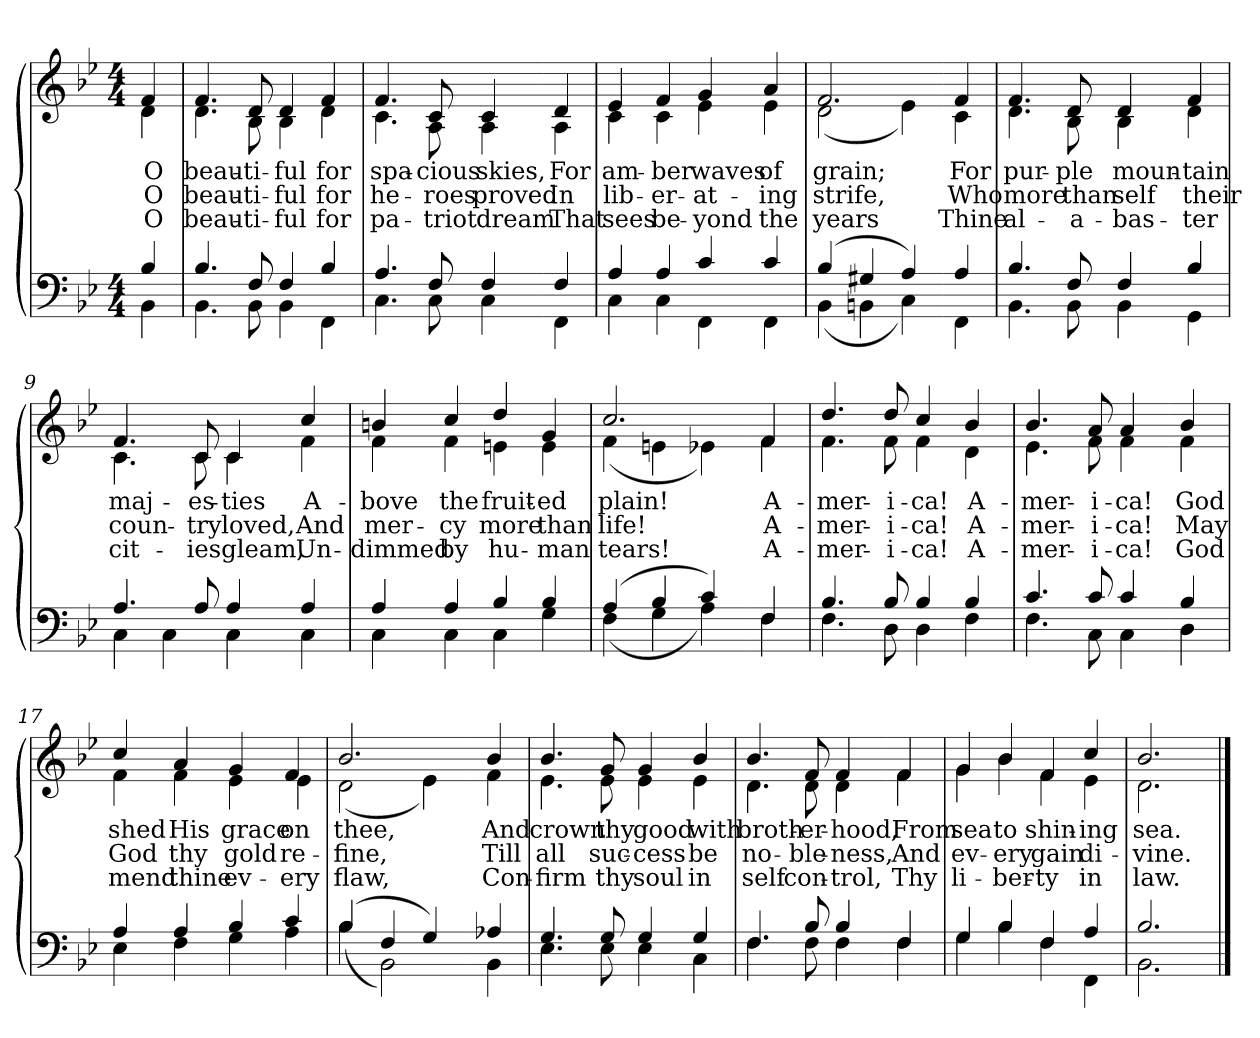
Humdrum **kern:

**kern	**kern	**text	**text	**text
*part2	*part1	*part1	*part1	*part1
*staff2	*staff1	*staff1	*staff1	*staff1
*clefF4	*clefG2	*	*	*
*k[b-e-]	*k[b-e-]	*	*	*
*M4/4	*M4/4	*	*	*
=1	=1	=1	=1	=1
*^	*	*	*	*
!	!	!LO:TX:b:i:t=Verse	!	!	!
!	!	!	!LO:LY:b	!LO:LY:b	!LO:LY:b
*	*	*^	*	*	*
4B-/	4BB-\	4f/	4d\	O	O	O
=2	=2	=2	=2	=2	=2	=2
!	!	!	!	!LO:LY:b	!LO:LY:b	!LO:LY:b
4.B-/	4.BB-\	4.f/	4.d\	beau-	beau-	beau-
!	!	!	!	!LO:LY:b	!LO:LY:b	!LO:LY:b
8F/	8BB-\	8d/	8B-\	-ti-	-ti-	-ti-
!	!	!	!	!LO:LY:b	!LO:LY:b	!LO:LY:b
4F/	4BB-\	4d/	4B-\	-ful	-ful	-ful
!	!	!	!	!LO:LY:b	!LO:LY:b	!LO:LY:b
4B-/	4FF\	4f/	4d\	for	for	for
=3	=3	=3	=3	=3	=3	=3
!	!	!	!	!LO:LY:b	!LO:LY:b	!LO:LY:b
4.A/	4.C\	4.f/	4.c\	spa-	he-	pa-
!	!	!	!	!LO:LY:b	!LO:LY:b	!LO:LY:b
8F/	8C\	8c/	8A\	-cious	-roes	-triot
!	!	!	!	!LO:LY:b	!LO:LY:b	!LO:LY:b
4F/	4C\	4c/	4A\	skies,	proved	dream
!!LO:LB:g=z	!!
=4-	=4-	=4-	=4-	=4-	=4-	=4-
!	!	!	!	!LO:LY:b	!LO:LY:b	!LO:LY:b
4F/	4FF\	4d/	4A\	For	In	That
=5	=5	=5	=5	=5	=5	=5
!	!	!	!	!LO:LY:b	!LO:LY:b	!LO:LY:b
4A/	4C\	4e-/	4c\	am-	lib-	sees
!	!	!	!	!LO:LY:b	!LO:LY:b	!LO:LY:b
4A/	4C\	4f/	4c\	-ber	-er-	be-
!	!	!	!	!LO:LY:b	!LO:LY:b	!LO:LY:b
4c/	4FF\	4g/	4e-\	waves	-at-	-yond
!	!	!	!	!LO:LY:b	!LO:LY:b	!LO:LY:b
4c/	4FF\	4a/	4e-\	of	-ing	the
=6	=6	=6	=6	=6	=6	=6
!	!	!	!	!LO:LY:b	!LO:LY:b	!LO:LY:b
(>4B-/	(<4BB-\	2.f/	(<2d\	grain;	strife,	years
4G#X/	4BBn\	.	.	.	.	.
4A/)	4C\)	.	4e-\)	.	.	.
!!LO:LB:g=z	!!
=7-	=7-	=7-	=7-	=7-	=7-	=7-
!	!	!	!	!LO:LY:b	!LO:LY:b	!LO:LY:b
4A/	4FF\	4f/	4c\	For	Who	Thine
=8	=8	=8	=8	=8	=8	=8
!	!	!	!	!LO:LY:b	!LO:LY:b	!LO:LY:b
4.B-/	4.BB-\	4.f/	4.d\	pur-	more	al-
!	!	!	!	!LO:LY:b	!LO:LY:b	!LO:LY:b
8F/	8BB-\	8d/	8B-\	-ple	than	-a-
!	!	!	!	!LO:LY:b	!LO:LY:b	!LO:LY:b
4F/	4BB-\	4d/	4B-\	moun-	self	-bas-
!	!	!	!	!LO:LY:b	!LO:LY:b	!LO:LY:b
4B-/	4GG\	4f/	4d\	-tain	their	-ter
=9	=9	=9	=9	=9	=9	=9
!	!	!	!	!LO:LY:b	!LO:LY:b	!LO:LY:b
4.A/	4C\	4.f/	4.c\	maj-	coun-	cit-
.	4C\	.	.	.	.	.
!	!	!	!	!LO:LY:b	!LO:LY:b	!LO:LY:b
8A/	.	8c/	8c\	-es-	-try	-ies
!	!	!	!	!LO:LY:b	!LO:LY:b	!LO:LY:b
4A/	4C\	4c/	4c\	-ties	loved,	gleam,
!!LO:LB:g=z	!!
=10-	=10-	=10-	=10-	=10-	=10-	=10-
!	!	!	!	!LO:LY:b	!LO:LY:b	!LO:LY:b
4A/	4C\	4cc/	4f\	A-	And	Un-
=11	=11	=11	=11	=11	=11	=11
!	!	!	!	!LO:LY:b	!LO:LY:b	!LO:LY:b
4A/	4C\	4bn/	4f\	-bove	mer-	-dimmed
!	!	!	!	!LO:LY:b	!LO:LY:b	!LO:LY:b
4A/	4C\	4cc/	4f\	the	-cy	by
!	!	!	!	!LO:LY:b	!LO:LY:b	!LO:LY:b
4B-/	4C\	4dd/	4en\	fruit-	more	hu-
!	!	!	!	!LO:LY:b	!LO:LY:b	!LO:LY:b
4B-/	4G\	4g/	4e\	-ed	than	-man
=12	=12	=12	=12	=12	=12	=12
!	!	!	!	!LO:LY:b	!LO:LY:b	!LO:LY:b
(>4A/	(<4F\	2.cc/	(<4f\	plain!	life!	tears!
4B-/	4G\	.	4en\	.	.	.
4c/)	4A\)	.	4e-X\)	.	.	.
!!LO:LB:g=z	!!
=13-	=13-	=13-	=13-	=13-	=13-	=13-
!	!	!	!	!LO:LY:b	!LO:LY:b	!LO:LY:b
4F/	4F\	4f/	4f\	A-	A-	A-
=14	=14	=14	=14	=14	=14	=14
!	!	!	!	!LO:LY:b	!LO:LY:b	!LO:LY:b
4.B-/	4.F\	4.dd/	4.f\	-mer-	-mer-	-mer-
!	!	!	!	!LO:LY:b	!LO:LY:b	!LO:LY:b
8B-/	8D\	8dd/	8f\	-i-	-i-	-i-
!	!	!	!	!LO:LY:b	!LO:LY:b	!LO:LY:b
4B-/	4D\	4cc/	4f\	-ca!	-ca!	-ca!
!	!	!	!	!LO:LY:b	!LO:LY:b	!LO:LY:b
4B-/	4F\	4b-/	4d\	A-	A-	A-
=15	=15	=15	=15	=15	=15	=15
!	!	!	!	!LO:LY:b	!LO:LY:b	!LO:LY:b
4.c/	4.F\	4.b-/	4.e-\	-mer-	-mer-	-mer-
!	!	!	!	!LO:LY:b	!LO:LY:b	!LO:LY:b
8c/	8C\	8a/	8f\	-i-	-i-	-i-
!	!	!	!	!LO:LY:b	!LO:LY:b	!LO:LY:b
4c/	4C\	4a/	4f\	-ca!	-ca!	-ca!
!!LO:LB:g=z	!!
=16-	=16-	=16-	=16-	=16-	=16-	=16-
!	!	!	!	!LO:LY:b	!LO:LY:b	!LO:LY:b
4B-/	4D\	4b-/	4f\	God	May	God
=17	=17	=17	=17	=17	=17	=17
!	!	!	!	!LO:LY:b	!LO:LY:b	!LO:LY:b
4A/	4E-\	4cc/	4f\	shed	God	mend
!	!	!	!	!LO:LY:b	!LO:LY:b	!LO:LY:b
4A/	4F\	4a/	4f\	His	thy	thine
!	!	!	!	!LO:LY:b	!LO:LY:b	!LO:LY:b
4B-/	4G\	4g/	4e-\	grace	gold	ev-
!	!	!	!	!LO:LY:b	!LO:LY:b	!LO:LY:b
4c/	4A\	4f/	4e-\	on	re-	-ery
=18	=18	=18	=18	=18	=18	=18
!	!	!	!	!LO:LY:b	!LO:LY:b	!LO:LY:b
(>4B-/	(<4B-\	2.b-/	(<2d\	thee,	-fine,	flaw,
4F/	2BB-\)	.	.	.	.	.
4G/)	.	.	4e-\)	.	.	.
!!LO:LB:g=z	!!
=19-	=19-	=19-	=19-	=19-	=19-	=19-
!	!	!	!	!LO:LY:b	!LO:LY:b	!LO:LY:b
4A-X/	4BB-\	4b-/	4f\	And	Till	Con-
=20	=20	=20	=20	=20	=20	=20
!	!	!	!	!LO:LY:b	!LO:LY:b	!LO:LY:b
4.G/	4.E-\	4.b-/	4.e-\	crown	all	-firm
!	!	!	!	!LO:LY:b	!LO:LY:b	!LO:LY:b
8G/	8E-\	8g/	8e-\	thy	suc-	thy
!	!	!	!	!LO:LY:b	!LO:LY:b	!LO:LY:b
4G/	4E-\	4g/	4e-\	good	-cess	soul
!	!	!	!	!LO:LY:b	!LO:LY:b	!LO:LY:b
4G/	4C\	4b-/	4e-\	with	be	in
=21	=21	=21	=21	=21	=21	=21
!	!	!	!	!LO:LY:b	!LO:LY:b	!LO:LY:b
4.F/	4.F\	4.b-/	4.d\	broth-	no-	self
!	!	!	!	!LO:LY:b	!LO:LY:b	!LO:LY:b
8B-/	8F\	8f/	8d\	-er-	-ble-	con-
!	!	!	!	!LO:LY:b	!LO:LY:b	!LO:LY:b
4B-/	4F\	4f/	4d\	-hood,	-ness,	-trol,
!!LO:LB:g=z	!!
=22-	=22-	=22-	=22-	=22-	=22-	=22-
!	!	!	!	!LO:LY:b	!LO:LY:b	!LO:LY:b
4F/	4F\	4f/	4f\	From	And	Thy
=23	=23	=23	=23	=23	=23	=23
!	!	!	!	!LO:LY:b	!LO:LY:b	!LO:LY:b
4G/	4G\	4g/	4g\	sea	ev-	li-
!	!	!	!	!LO:LY:b	!LO:LY:b	!LO:LY:b
4B-/	4B-\	4b-/	4b-\	to	-ery	-ber-
!	!	!	!	!LO:LY:b	!LO:LY:b	!LO:LY:b
4F/	4F\	4f/	4f\	shin-	gain	-ty
!	!	!	!	!LO:LY:b	!LO:LY:b	!LO:LY:b
4A/	4FF\	4cc/	4e-\	-ing	di-	in
=24	=24	=24	=24	=24	=24	=24
!	!	!	!	!LO:LY:b	!LO:LY:b	!LO:LY:b
2.B-/	2.BB-\	2.b-/	2.d\	sea.	-vine.	law.
*v	*v	*	*	*	*	*
*	*v	*v	*	*	*
==	==	==	==	==
*-	*-	*-	*-	*-
